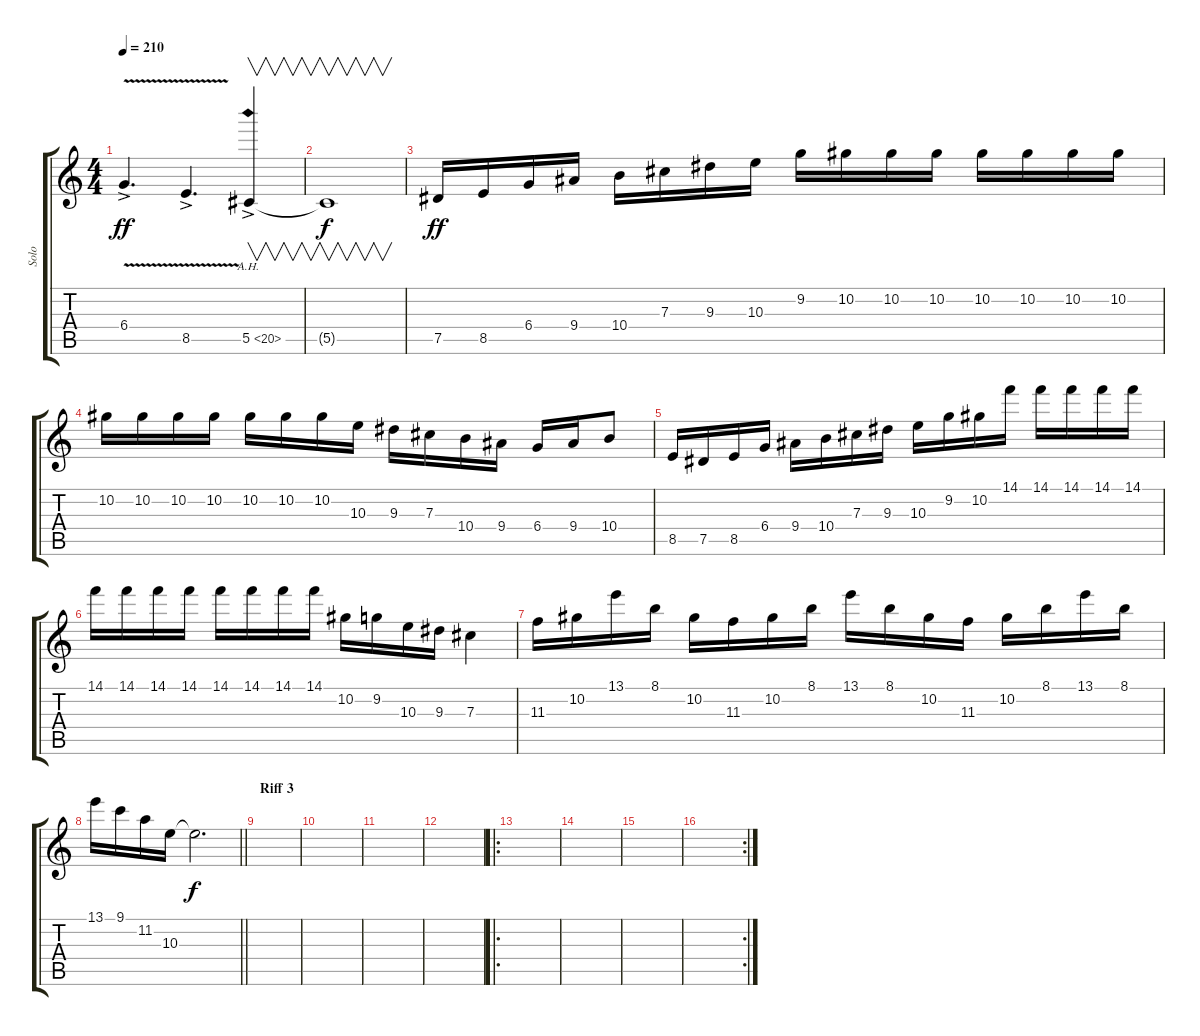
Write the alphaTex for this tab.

\track ("Solo" "Solo") {instrument distortionguitar}
\staff {score tabs}
\tuning (Eb4 Bb3 Gb3 Db3 Ab2 Eb2) {hide}
\ts (4 4)
\tempo 210
\clef g2
\ks c
6.4{v ac}.4{d dy ff} 8.5{v ac}.4{d} 5.5{ah 15 ac}.4{v} |
5.5{t}.1{v dy f} |
7.5.16{dy ff} 8.5.16 6.4.16 9.4.16 10.4.16 7.3.16 9.3.16 10.3.16 9.2.16 10.2.16 10.2.16 10.2.16 10.2.16 10.2.16 10.2.16 10.2.16 |
10.2.16 10.2.16 10.2.16 10.2.16 10.2.16 10.2.16 10.2.16 10.3.16 9.3.16 7.3.16 10.4.16 9.4.16 6.4.16 9.4.16 10.4.8 |
8.5.16 7.5.16 8.5.16 6.4.16 9.4.16 10.4.16 7.3.16 9.3.16 10.3.16 9.2.16 10.2.16 14.1.16 14.1.16 14.1.16 14.1.16 14.1.16 |
14.1.16 14.1.16 14.1.16 14.1.16 14.1.16 14.1.16 14.1.16 14.1.16 10.2.16 9.2.16 10.3.16 9.3.16 7.3.4 |
11.3.16 10.2.16 13.1.16 8.1.16 10.2.16 11.3.16 10.2.16 8.1.16 13.1.16 8.1.16 10.2.16 11.3.16 10.2.16 8.1.16 13.1.16 8.1.16 |
\barLineRight lightlight
13.1.16 9.1.16 11.2.16 10.3.16 10.3{t}.2{d dy f} |
\section ("" "Riff 3")
|
|
|
|
\ro
|
|
|
\rc 2
